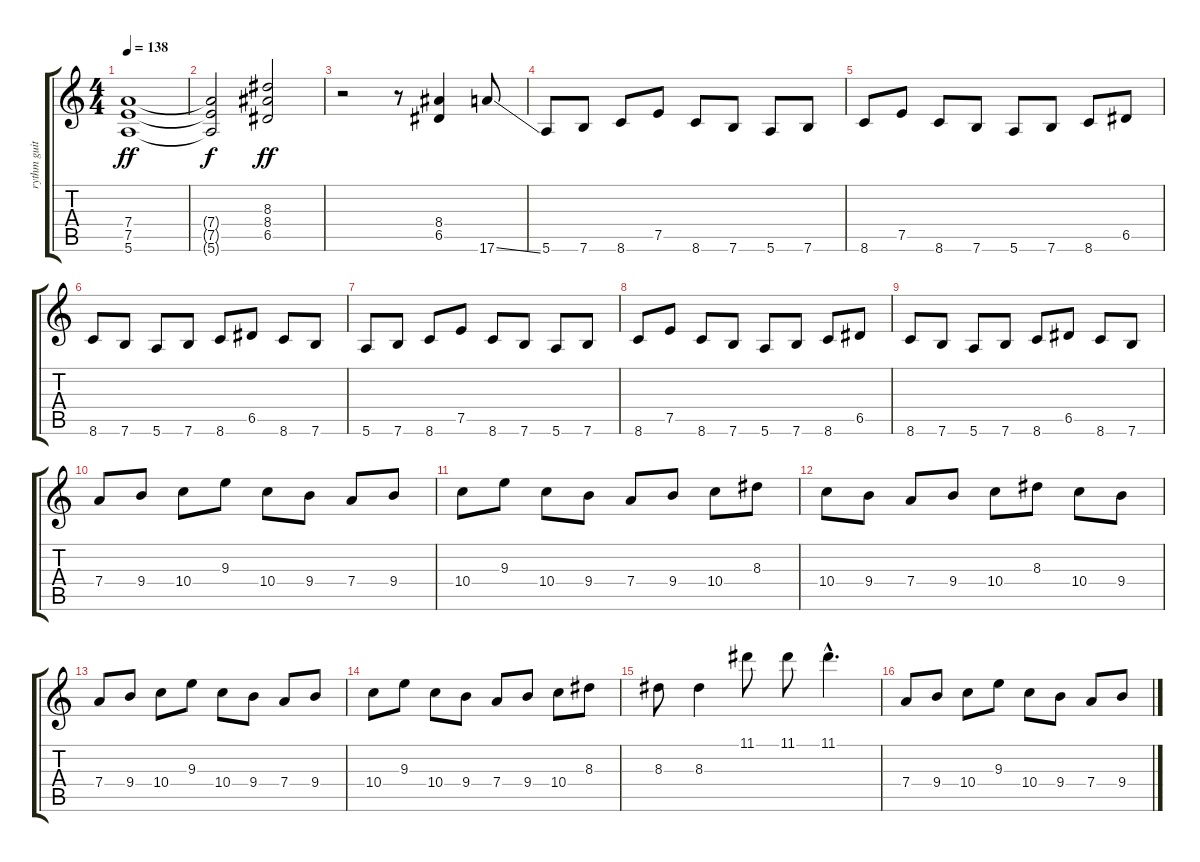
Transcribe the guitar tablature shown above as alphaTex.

\track ("rythm guitar" "rythm guit") {instrument distortionguitar}
\staff {score tabs}
\tuning (E4 B3 G3 D3 A2 E2) {hide}
\ts (4 4)
\tempo 138
\clef g2
\ks c
(7.4 7.5 5.6).1{dy ff} |
(7.4{t} 7.5{t} 5.6{t}).2{dy f} (8.3 8.4 6.5).2{dy ff} |
r.2 r.8 (8.4 6.5).4 17.6{ss}.8 |
5.6.8 7.6.8 8.6.8 7.5.8 8.6.8 7.6.8 5.6.8 7.6.8 |
8.6.8 7.5.8 8.6.8 7.6.8 5.6.8 7.6.8 8.6.8 6.5.8 |
8.6.8 7.6.8 5.6.8 7.6.8 8.6.8 6.5.8 8.6.8 7.6.8 |
5.6.8 7.6.8 8.6.8 7.5.8 8.6.8 7.6.8 5.6.8 7.6.8 |
8.6.8 7.5.8 8.6.8 7.6.8 5.6.8 7.6.8 8.6.8 6.5.8 |
8.6.8 7.6.8 5.6.8 7.6.8 8.6.8 6.5.8 8.6.8 7.6.8 |
7.4.8 9.4.8 10.4.8 9.3.8 10.4.8 9.4.8 7.4.8 9.4.8 |
10.4.8 9.3.8 10.4.8 9.4.8 7.4.8 9.4.8 10.4.8 8.3.8 |
10.4.8 9.4.8 7.4.8 9.4.8 10.4.8 8.3.8 10.4.8 9.4.8 |
7.4.8 9.4.8 10.4.8 9.3.8 10.4.8 9.4.8 7.4.8 9.4.8 |
10.4.8 9.3.8 10.4.8 9.4.8 7.4.8 9.4.8 10.4.8 8.3.8 |
8.3.8 8.3.4 11.1.8 11.1.8 11.1{hac}.4{d} |
7.4.8 9.4.8 10.4.8 9.3.8 10.4.8 9.4.8 7.4.8 9.4.8
